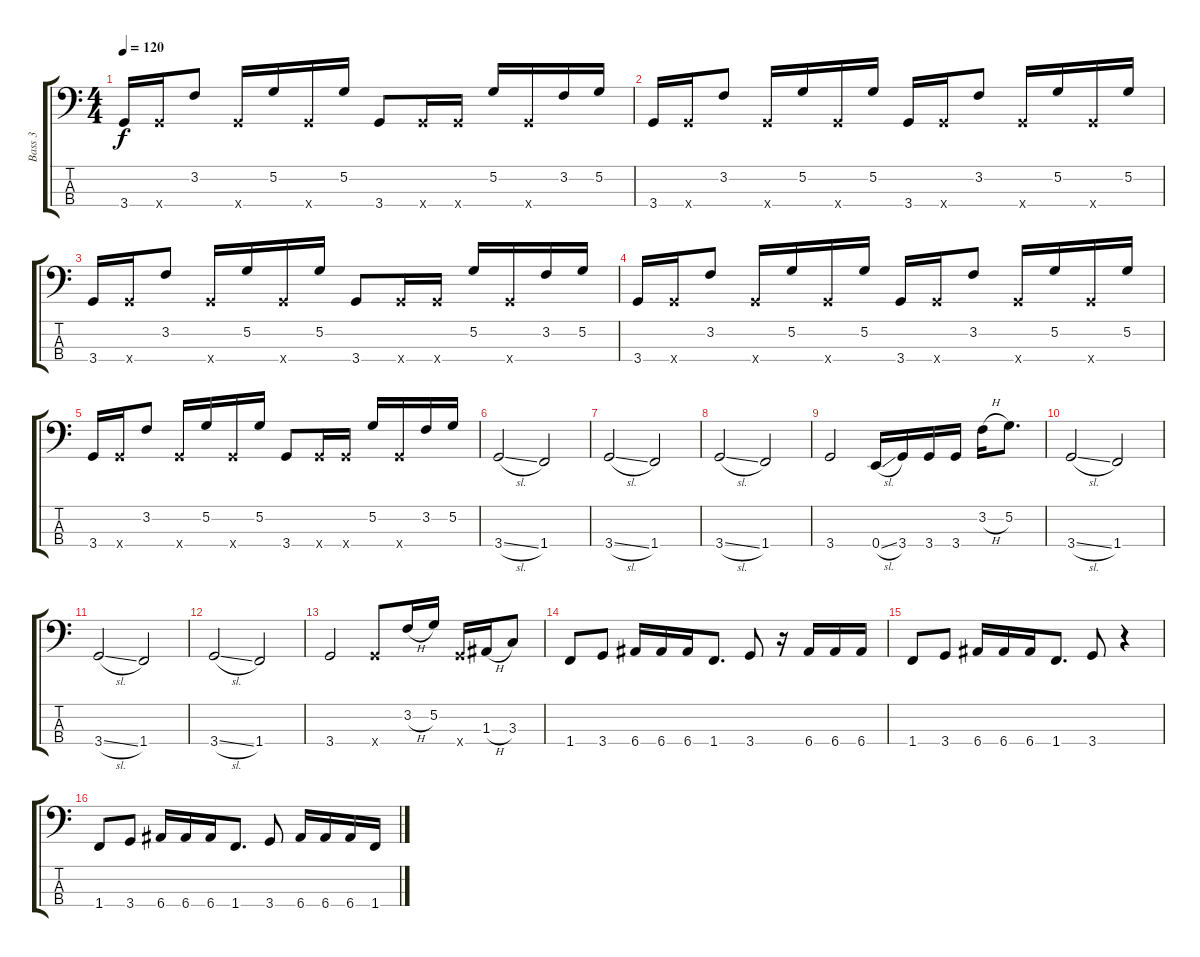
\track ("Bass 3" "Bass 3") {instrument slapbass1}
\staff {score tabs}
\tuning (G2 D2 A1 E1) {hide}
\ts (4 4)
\tempo 120
\clef f4
\ks c
3.4.16{dy f} 3.4{x}.16 3.2.8 3.4{x}.16 5.2.16 3.4{x}.16 5.2.16 3.4.8 3.4{x}.16 3.4{x}.16 5.2.16 3.4{x}.16 3.2.16 5.2.16 |
3.4.16 3.4{x}.16 3.2.8 3.4{x}.16 5.2.16 3.4{x}.16 5.2.16 3.4.16 3.4{x}.16 3.2.8 3.4{x}.16 5.2.16 3.4{x}.16 5.2.16 |
3.4.16 3.4{x}.16 3.2.8 3.4{x}.16 5.2.16 3.4{x}.16 5.2.16 3.4.8 3.4{x}.16 3.4{x}.16 5.2.16 3.4{x}.16 3.2.16 5.2.16 |
3.4.16 3.4{x}.16 3.2.8 3.4{x}.16 5.2.16 3.4{x}.16 5.2.16 3.4.16 3.4{x}.16 3.2.8 3.4{x}.16 5.2.16 3.4{x}.16 5.2.16 |
3.4.16 3.4{x}.16 3.2.8 3.4{x}.16 5.2.16 3.4{x}.16 5.2.16 3.4.8 3.4{x}.16 3.4{x}.16 5.2.16 3.4{x}.16 3.2.16 5.2.16 |
3.4{sl}.2 1.4.2 |
3.4{sl}.2 1.4.2 |
3.4{sl}.2 1.4.2 |
3.4.2 0.4{sl}.16 3.4.16 3.4.16 3.4.16 3.2{h}.16 5.2.8{d} |
3.4{sl}.2 1.4.2 |
3.4{sl}.2 1.4.2 |
3.4{sl}.2 1.4.2 |
3.4.2 3.4{x}.8 3.2{h}.16 5.2.16 3.4{x}.16 1.3{h}.16 3.3.8 |
1.4.8{instrument electricbassfinger} 3.4.8 6.4.16 6.4.16 6.4.16 1.4.8{d} 3.4.8 r.16 6.4.16 6.4.16 6.4.16 |
1.4.8 3.4.8 6.4.16 6.4.16 6.4.16 1.4.8{d} 3.4.8 r.4 |
1.4.8 3.4.8 6.4.16 6.4.16 6.4.16 1.4.8{d} 3.4.8 6.4.16 6.4.16 6.4.16 1.4.16
